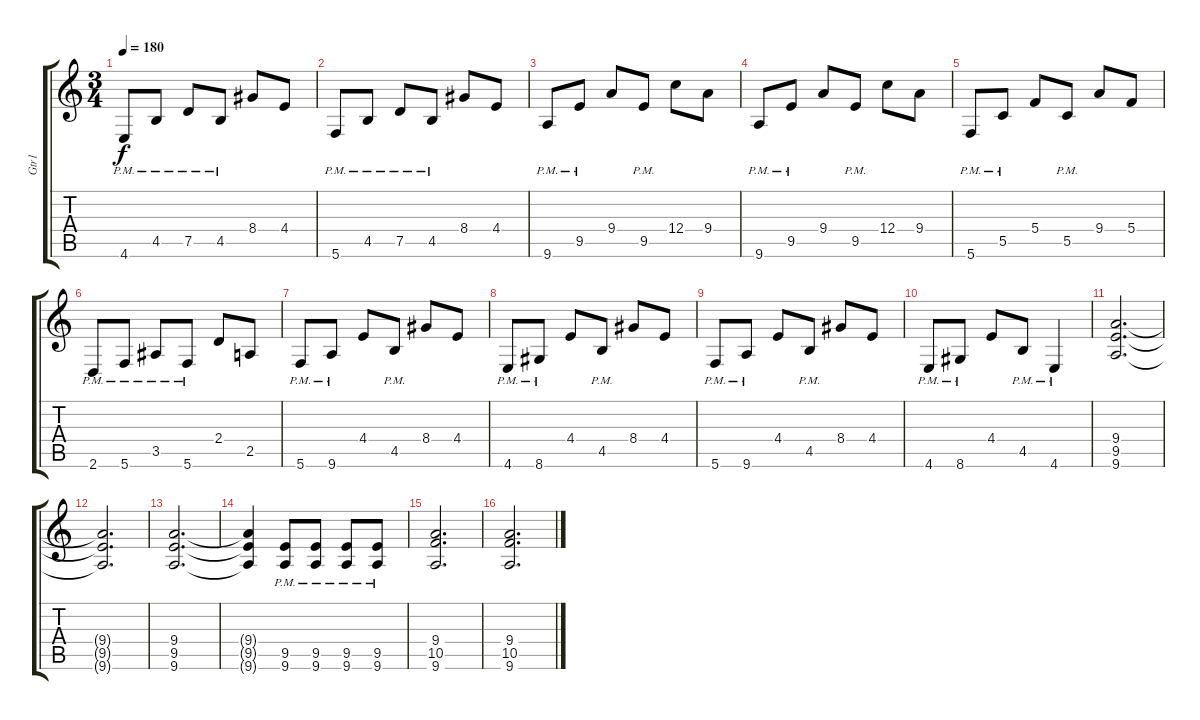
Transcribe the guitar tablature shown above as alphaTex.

\track ("Gtr1" "Gtr1") {instrument overdrivenguitar}
\staff {score tabs}
\tuning (D4 A3 F3 C3 G2 C2) {hide}
\ts (3 4)
\tempo 180
\clef g2
\ks c
4.6{pm}.8{dy f} 4.5{pm}.8 7.5{pm}.8 4.5{pm}.8 8.4.8 4.4.8 |
5.6{pm}.8 4.5{pm}.8 7.5{pm}.8 4.5{pm}.8 8.4.8 4.4.8 |
9.6{pm}.8 9.5{pm}.8 9.4.8 9.5{pm}.8 12.4.8 9.4.8 |
9.6{pm}.8 9.5{pm}.8 9.4.8 9.5{pm}.8 12.4.8 9.4.8 |
5.6{pm}.8 5.5{pm}.8 5.4.8 5.5{pm}.8 9.4.8 5.4.8 |
2.6{pm}.8 5.6{pm}.8 3.5{pm}.8 5.6{pm}.8 2.4.8 2.5.8 |
5.6{pm}.8 9.6{pm}.8 4.4.8 4.5{pm}.8 8.4.8 4.4.8 |
4.6{pm}.8 8.6{pm}.8 4.4.8 4.5{pm}.8 8.4.8 4.4.8 |
5.6{pm}.8 9.6{pm}.8 4.4.8 4.5{pm}.8 8.4.8 4.4.8 |
4.6{pm}.8 8.6{pm}.8 4.4.8 4.5{pm}.8 4.6{pm}.4 |
(9.4 9.5 9.6).2{d} |
(9.4{t} 9.5{t} 9.6{t}).2{d} |
(9.4 9.5 9.6).2{d} |
(9.4{t} 9.5{t} 9.6{t}).4 (9.5{pm} 9.6{pm}).8 (9.5{pm} 9.6{pm}).8 (9.5{pm} 9.6{pm}).8 (9.5{pm} 9.6{pm}).8 |
(9.4 10.5 9.6).2{d} |
(9.4 10.5 9.6).2{d}
